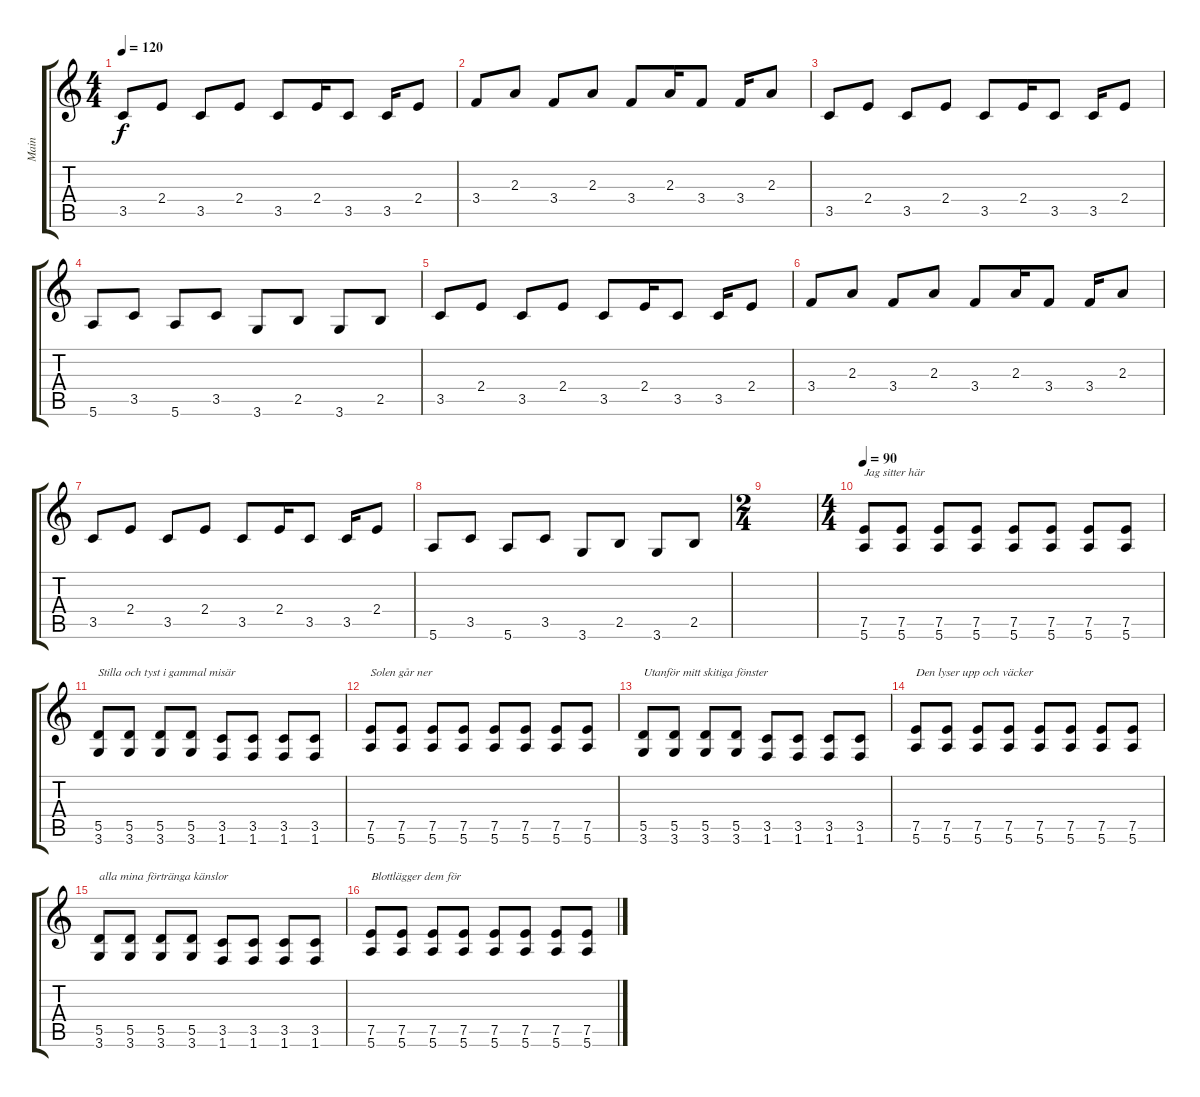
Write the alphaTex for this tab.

\track ("Main" "Main") {instrument distortionguitar}
\staff {score tabs}
\tuning (E4 B3 G3 D3 A2 E2) {hide}
\ts (4 4)
\tempo 120
\tempo 90
\tempo 120
\clef g2
\ks c
3.5.8{dy f instrument distortionguitar} 2.4.8 3.5.8 2.4.8 3.5.8 2.4.16 3.5.8 3.5.16 2.4.8 |
3.4.8 2.3.8 3.4.8 2.3.8 3.4.8 2.3.16 3.4.8 3.4.16 2.3.8 |
3.5.8 2.4.8 3.5.8 2.4.8 3.5.8 2.4.16 3.5.8 3.5.16 2.4.8 |
5.6.8 3.5.8 5.6.8 3.5.8 3.6.8 2.5.8 3.6.8 2.5.8 |
3.5.8 2.4.8 3.5.8 2.4.8 3.5.8 2.4.16 3.5.8 3.5.16 2.4.8 |
3.4.8 2.3.8 3.4.8 2.3.8 3.4.8 2.3.16 3.4.8 3.4.16 2.3.8 |
3.5.8 2.4.8 3.5.8 2.4.8 3.5.8 2.4.16 3.5.8 3.5.16 2.4.8 |
5.6.8 3.5.8 5.6.8 3.5.8 3.6.8 2.5.8 3.6.8 2.5.8 |
\ts (2 4)
|
\ts (4 4)
\tempo 90
(7.5 5.6).8{txt "Jag sitter här"} (7.5 5.6).8 (7.5 5.6).8 (7.5 5.6).8 (7.5 5.6).8 (7.5 5.6).8 (7.5 5.6).8 (7.5 5.6).8 |
(5.5 3.6).8{txt "Stilla och tyst i gammal misär"} (5.5 3.6).8 (5.5 3.6).8 (5.5 3.6).8 (3.5 1.6).8 (3.5 1.6).8 (3.5 1.6).8 (3.5 1.6).8 |
(7.5 5.6).8{txt "Solen går ner"} (7.5 5.6).8 (7.5 5.6).8 (7.5 5.6).8 (7.5 5.6).8 (7.5 5.6).8 (7.5 5.6).8 (7.5 5.6).8 |
(5.5 3.6).8{txt "Utanför mitt skitiga fönster"} (5.5 3.6).8 (5.5 3.6).8 (5.5 3.6).8 (3.5 1.6).8 (3.5 1.6).8 (3.5 1.6).8 (3.5 1.6).8 |
(7.5 5.6).8{txt "Den lyser upp och väcker"} (7.5 5.6).8 (7.5 5.6).8 (7.5 5.6).8 (7.5 5.6).8 (7.5 5.6).8 (7.5 5.6).8 (7.5 5.6).8 |
(5.5 3.6).8{txt "alla mina förtränga känslor"} (5.5 3.6).8 (5.5 3.6).8 (5.5 3.6).8 (3.5 1.6).8 (3.5 1.6).8 (3.5 1.6).8 (3.5 1.6).8 |
(7.5 5.6).8{txt "Blottlägger dem för"} (7.5 5.6).8 (7.5 5.6).8 (7.5 5.6).8 (7.5 5.6).8 (7.5 5.6).8 (7.5 5.6).8 (7.5 5.6).8
